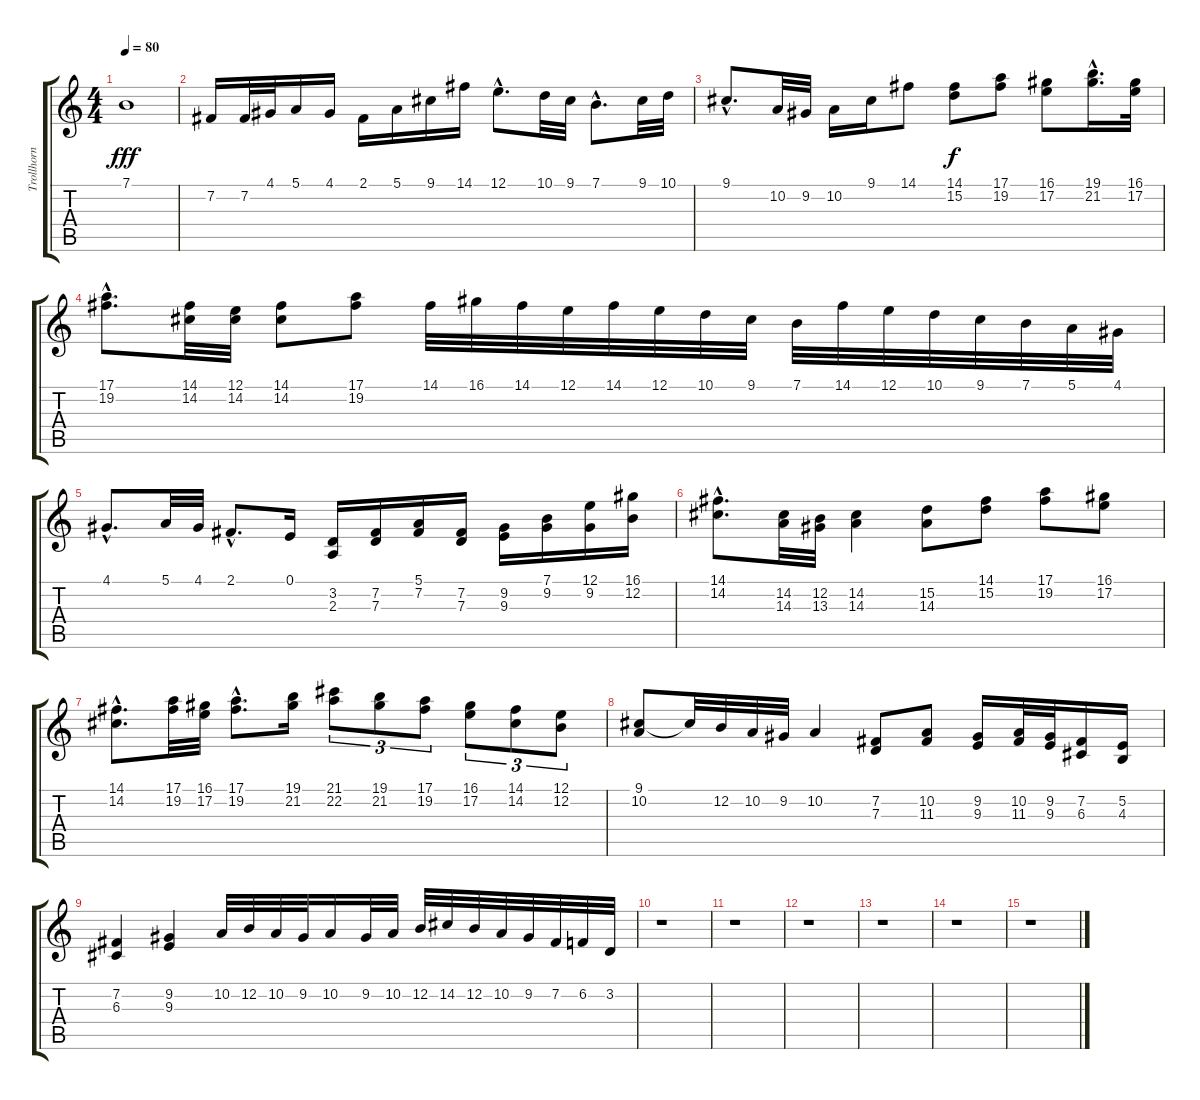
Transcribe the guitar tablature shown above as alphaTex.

\track ("Trollhorn" "Trollhorn") {instrument harpsichord}
\staff {score tabs}
\tuning (E4 B3 G3 D3 A2 E2) {hide}
\ts (4 4)
\tempo 80
\clef g2
\ks c
7.1.1{dy fff instrument stringensemble1} |
7.2.16{instrument accordion} 7.2.32 4.1.32 5.1.16 4.1.16 2.1.16 5.1.16 9.1.16 14.1.16 12.1{hac}.8{d} 10.1.32 9.1.32 7.1{hac}.8{d} 9.1.32 10.1.32 |
9.1{hac}.8{d} 10.2.32 9.2.32 10.2.16 9.1.16 14.1.8 (14.1 15.2).8{dy f} (17.1 19.2).8 (16.1 17.2).8 (19.1{hac} 21.2{hac}).16{d} (16.1 17.2).32 |
(17.1{hac} 19.2{hac}).8{d} (14.1 14.2).32 (12.1 14.2).32 (14.1 14.2).8 (17.1 19.2).8 14.1.32 16.1.32 14.1.32 12.1.32 14.1.32 12.1.32 10.1.32 9.1.32 7.1.32 14.1.32 12.1.32 10.1.32 9.1.32 7.1.32 5.1.32 4.1.32 |
4.1{hac}.8{d} 5.1.32 4.1.32 2.1{hac}.8{d} 0.1.16 (3.2 2.3).16 (7.2 7.3).16 (5.1 7.2).16 (7.2 7.3).16 (9.2 9.3).16 (7.1 9.2).16 (12.1 9.2).16 (16.1 12.2).16 |
(14.1{hac} 14.2{hac}).8{d} (14.2 14.3).32 (12.2 13.3).32 (14.2 14.3).4 (15.2 14.3).8 (14.1 15.2).8 (17.1 19.2).8 (16.1 17.2).8 |
(14.1{hac} 14.2{hac}).8{d} (17.1 19.2).32 (16.1 17.2).32 (17.1{hac} 19.2{hac}).8{d} (19.1 21.2).16 (21.1 22.2).8{tu (3 2)} (19.1 21.2).8{tu (3 2)} (17.1 19.2).8{tu (3 2)} (16.1 17.2).8{tu (3 2)} (14.1 14.2).8{tu (3 2)} (12.1 12.2).8{tu (3 2)} |
(9.1 10.2).8 9.1{t}.32 12.2.32 10.2.32 9.2.32 10.2.4 (7.2 7.3).8 (10.2 11.3).8 (9.2 9.3).16 (10.2 11.3).32 (9.2 9.3).32 (7.2 6.3).16 (5.2 4.3).16 |
(7.2 6.3).4 (9.2 9.3).4 10.2.32 12.2.32 10.2.32 9.2.32 10.2.16 9.2.32 10.2.32 12.2.32 14.2.32 12.2.32 10.2.32 9.2.32 7.2.32 6.2.32 3.2.32 |
r.1 |
r.1 |
r.1 |
r.1 |
r.1 |
r.1
